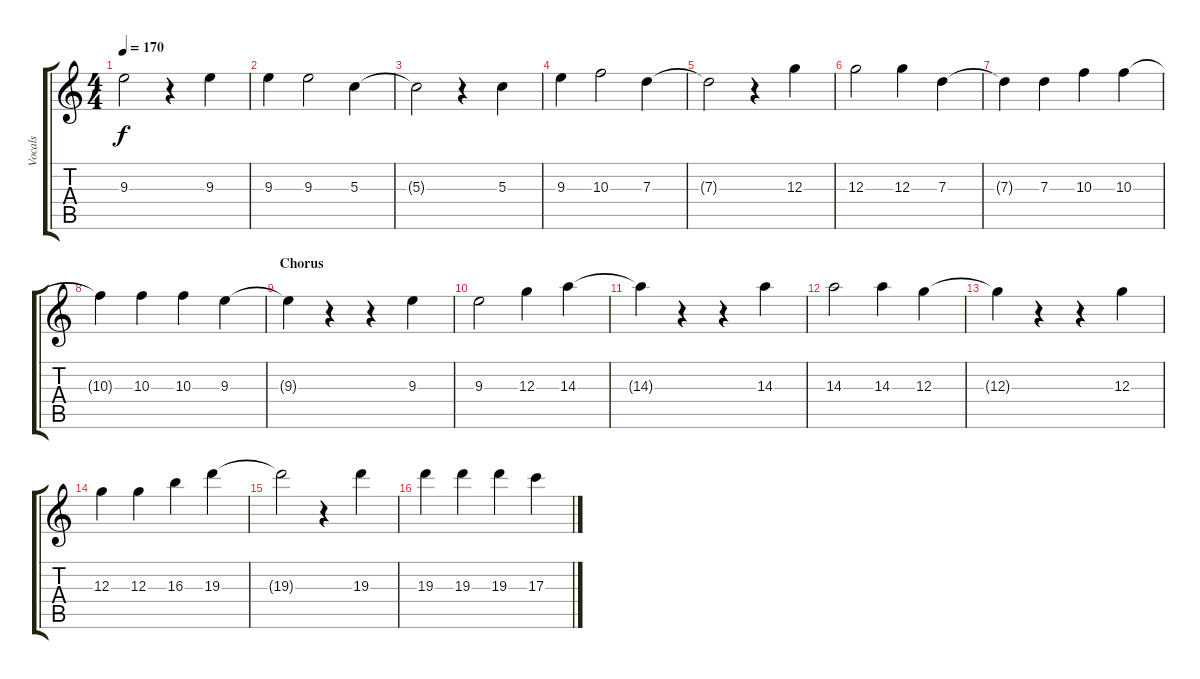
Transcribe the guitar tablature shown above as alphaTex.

\track ("Vocals" "Vocals") {instrument contrabass}
\staff {score tabs}
\tuning (E4 B3 G3 D3 A2 E2) {hide}
\ts (4 4)
\tempo 170
\clef g2
\ks c
9.3{t}.2{dy f} r.4 9.3.4 |
9.3.4 9.3.2 5.3.4 |
5.3{t}.2 r.4 5.3.4 |
9.3.4 10.3.2 7.3.4 |
7.3{t}.2 r.4 12.3.4 |
12.3.2 12.3.4 7.3.4 |
7.3{t}.4 7.3.4 10.3.4 10.3.4 |
10.3{t}.4 10.3.4 10.3.4 9.3.4 |
\section ("" "Chorus")
9.3{t}.4 r.4 r.4 9.3.4 |
9.3.2 12.3.4 14.3.4 |
14.3{t}.4 r.4 r.4 14.3.4 |
14.3.2 14.3.4 12.3.4 |
12.3{t}.4 r.4 r.4 12.3.4 |
12.3.4 12.3.4 16.3.4 19.3.4 |
19.3{t}.2 r.4 19.3.4 |
19.3.4 19.3.4 19.3.4 17.3.4
